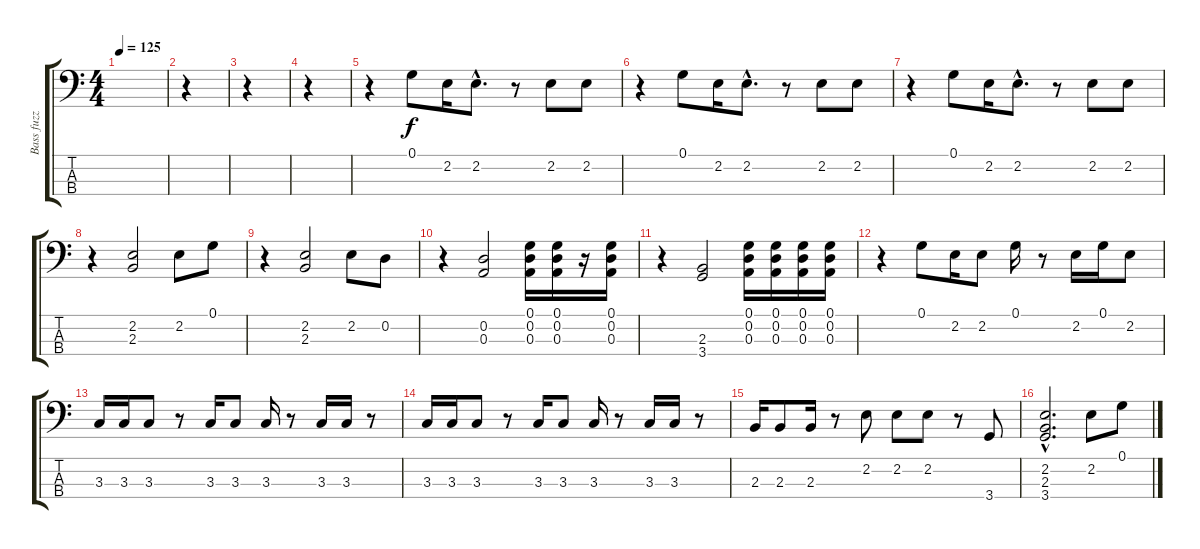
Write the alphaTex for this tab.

\track ("Bass fuzz" "Bass fuzz") {instrument electricbasspick}
\staff {score tabs}
\tuning (G2 D2 A1 E1) {hide}
\ts (4 4)
\tempo 125
\clef f4
\ks c
|
r.4 |
r.4 |
r.4 |
r.4 0.1.8 2.2.16 2.2{hac}.8{d} r.8 2.2.8 2.2.8 |
r.4 0.1.8 2.2.16 2.2{hac}.8{d} r.8 2.2.8 2.2.8 |
r.4 0.1.8 2.2.16 2.2{hac}.8{d} r.8 2.2.8 2.2.8 |
r.4 (2.2 2.3).2 2.2.8 0.1.8 |
r.4 (2.2 2.3).2 2.2.8 0.2.8 |
r.4 (0.2 0.3).2 (0.1 0.2 0.3).16 (0.1 0.2 0.3).16 r.16 (0.1 0.2 0.3).16 |
r.4 (2.3 3.4).2 (0.1 0.2 0.3).16 (0.1 0.2 0.3).16 (0.1 0.2 0.3).16 (0.1 0.2 0.3).16 |
r.4 0.1.8 2.2.16 2.2.8 0.1.16 r.8 2.2.16 0.1.16 2.2.8 |
3.3.16 3.3.16 3.3.8 r.8 3.3.16 3.3.8 3.3.16 r.8 3.3.16 3.3.16 r.8 |
3.3.16 3.3.16 3.3.8 r.8 3.3.16 3.3.8 3.3.16 r.8 3.3.16 3.3.16 r.8 |
2.3.16 2.3.8 2.3.16 r.8 2.2.8 2.2.8 2.2.8 r.8 3.4.8 |
(2.2{hac} 2.3{hac} 3.4{hac}).2{d} 2.2.8 0.1.8
